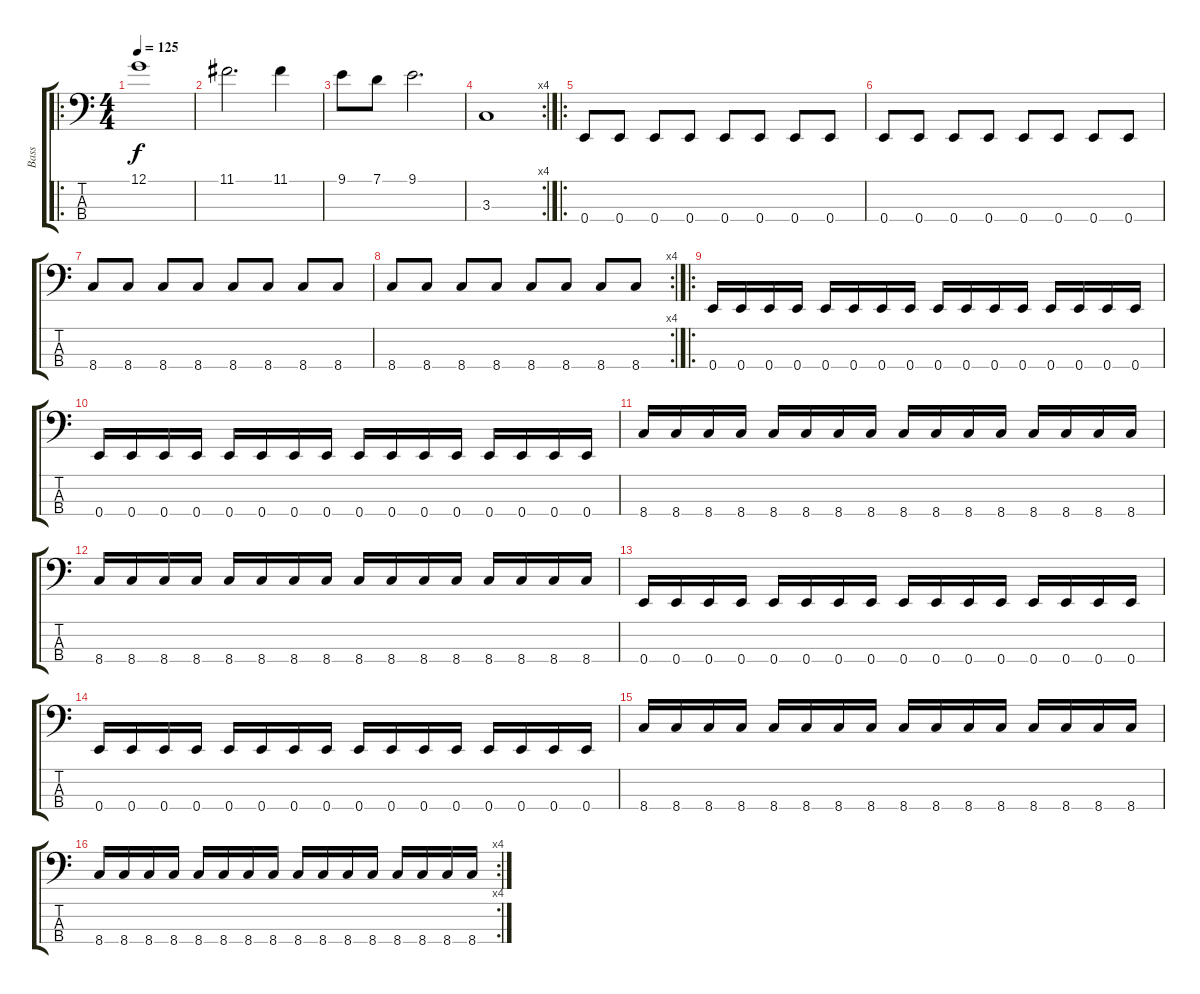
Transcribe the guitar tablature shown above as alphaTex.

\track ("Bass" "Bass") {instrument electricbasspick}
\staff {score tabs}
\tuning (G2 D2 A1 E1) {hide}
\ro
\ts (4 4)
\tempo 125
\clef f4
\ks c
12.1.1{dy f} |
11.1.2{d} 11.1.4 |
9.1.8 7.1.8 9.1.2{d} |
\rc 4
3.3.1 |
\ro
0.4.8 0.4.8 0.4.8 0.4.8 0.4.8 0.4.8 0.4.8 0.4.8 |
0.4.8 0.4.8 0.4.8 0.4.8 0.4.8 0.4.8 0.4.8 0.4.8 |
8.4.8 8.4.8 8.4.8 8.4.8 8.4.8 8.4.8 8.4.8 8.4.8 |
\rc 4
8.4.8 8.4.8 8.4.8 8.4.8 8.4.8 8.4.8 8.4.8 8.4.8 |
\ro
0.4.16 0.4.16 0.4.16 0.4.16 0.4.16 0.4.16 0.4.16 0.4.16 0.4.16 0.4.16 0.4.16 0.4.16 0.4.16 0.4.16 0.4.16 0.4.16 |
0.4.16 0.4.16 0.4.16 0.4.16 0.4.16 0.4.16 0.4.16 0.4.16 0.4.16 0.4.16 0.4.16 0.4.16 0.4.16 0.4.16 0.4.16 0.4.16 |
8.4.16 8.4.16 8.4.16 8.4.16 8.4.16 8.4.16 8.4.16 8.4.16 8.4.16 8.4.16 8.4.16 8.4.16 8.4.16 8.4.16 8.4.16 8.4.16 |
8.4.16 8.4.16 8.4.16 8.4.16 8.4.16 8.4.16 8.4.16 8.4.16 8.4.16 8.4.16 8.4.16 8.4.16 8.4.16 8.4.16 8.4.16 8.4.16 |
0.4.16 0.4.16 0.4.16 0.4.16 0.4.16 0.4.16 0.4.16 0.4.16 0.4.16 0.4.16 0.4.16 0.4.16 0.4.16 0.4.16 0.4.16 0.4.16 |
0.4.16 0.4.16 0.4.16 0.4.16 0.4.16 0.4.16 0.4.16 0.4.16 0.4.16 0.4.16 0.4.16 0.4.16 0.4.16 0.4.16 0.4.16 0.4.16 |
8.4.16 8.4.16 8.4.16 8.4.16 8.4.16 8.4.16 8.4.16 8.4.16 8.4.16 8.4.16 8.4.16 8.4.16 8.4.16 8.4.16 8.4.16 8.4.16 |
\rc 4
8.4.16 8.4.16 8.4.16 8.4.16 8.4.16 8.4.16 8.4.16 8.4.16 8.4.16 8.4.16 8.4.16 8.4.16 8.4.16 8.4.16 8.4.16 8.4.16
